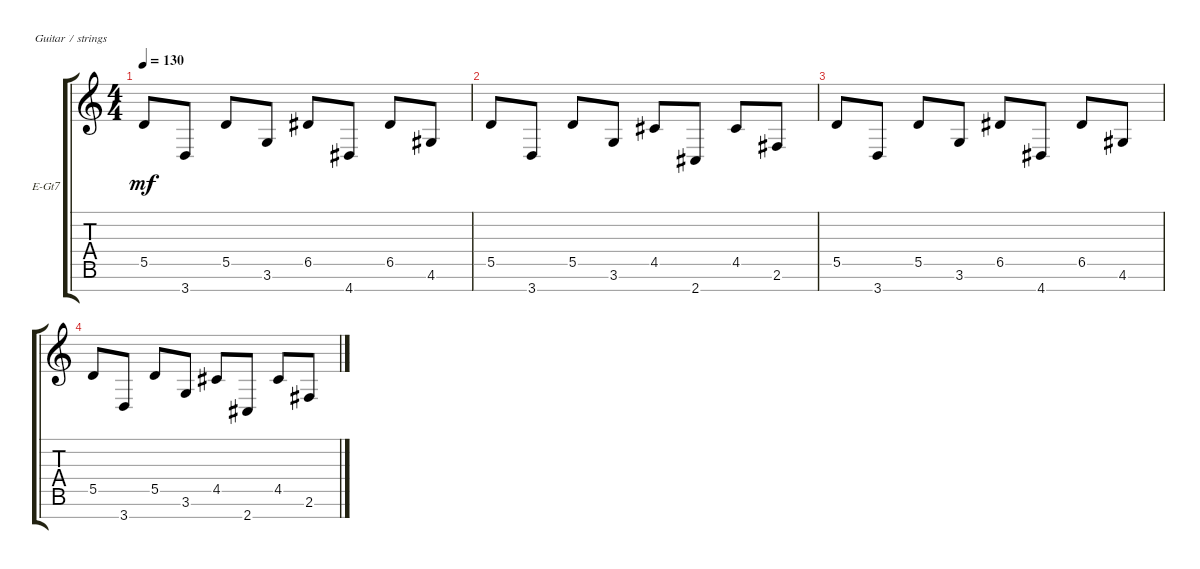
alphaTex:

\defaultSystemsLayout 4
\bracketExtendMode groupsimilarinstruments
\firstSystemTrackNameOrientation horizontal
\otherSystemsTrackNameOrientation horizontal
\track ("Electric Guitar" "E-Gt7") {instrument distortionguitar}
\staff {score tabs}
\tuning (E4 B3 G3 D3 A2 E2 B1)
\ts (4 4)
\tempo 130
\clef g2
\ks c
5.5.8{dy mf} 3.7.8 5.5.8 3.6.8 6.5.8 4.7.8 6.5.8 4.6.8 |
5.5.8 3.7.8 5.5.8 3.6.8 4.5.8 2.7.8 4.5.8 2.6.8 |
5.5.8 3.7.8 5.5.8 3.6.8 6.5.8 4.7.8 6.5.8 4.6.8 |
5.5.8 3.7.8 5.5.8 3.6.8 4.5.8 2.7.8 4.5.8 2.6.8
